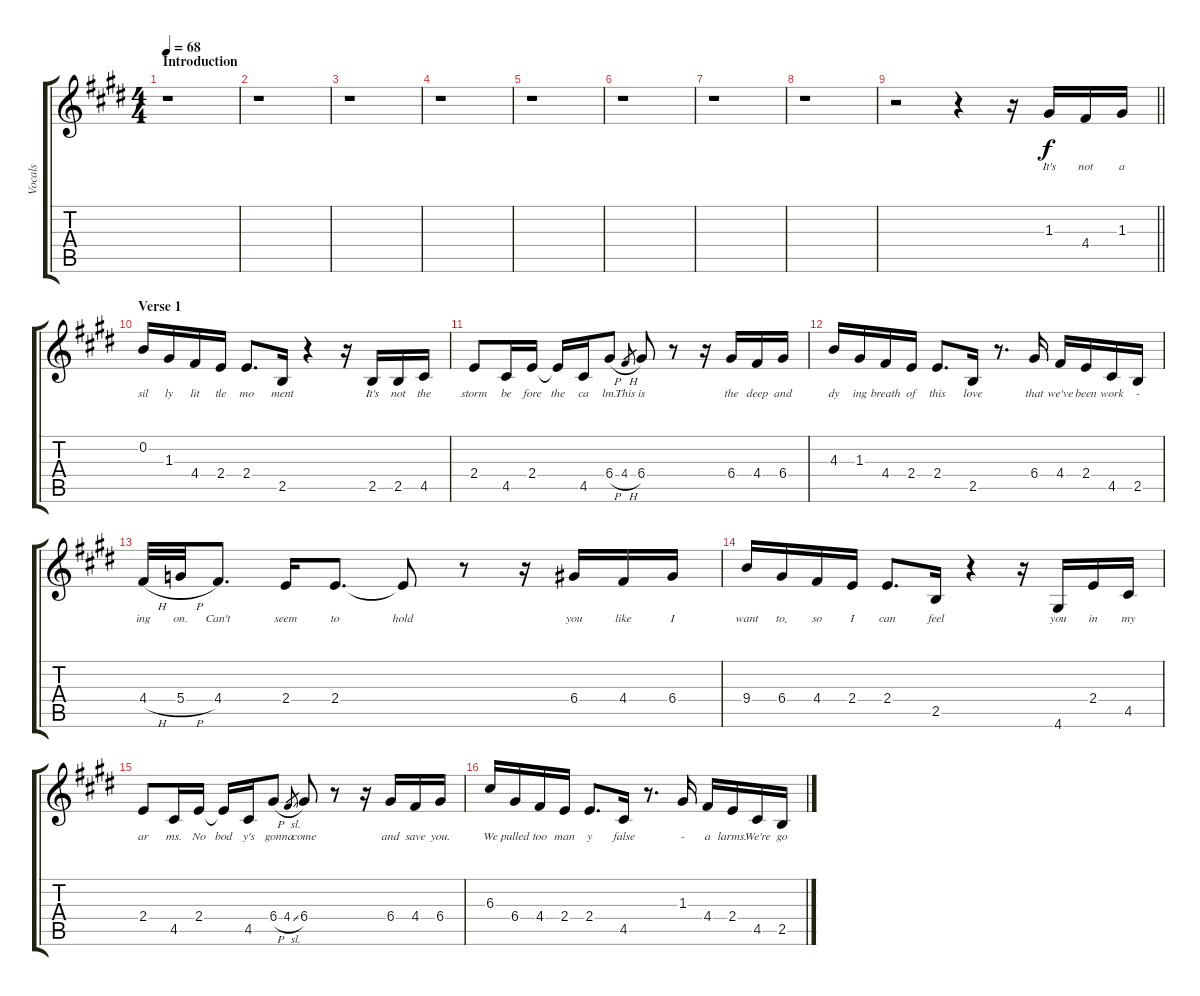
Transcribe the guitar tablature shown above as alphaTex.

\track ("Vocals" "Vocals") {instrument electricguitarjazz}
\staff {score tabs}
\tuning (E4 B3 G3 D3 A2 E2) {hide}
\ts (4 4)
\section ("" "Introduction")
\tempo 68
\clef g2
\ks e
r.1{dy f instrument electricguitarjazz} |
r.1 |
r.1 |
r.1 |
r.1 |
r.1 |
r.1 |
r.1 |
\barLineRight lightlight
r.2 r.4 r.16 1.3.16{lyrics (0 "It's") lyrics (1 "") lyrics (2 "") lyrics (3 "") lyrics (4 "")} 4.4.16{lyrics (0 "not") lyrics (1 "") lyrics (2 "") lyrics (3 "") lyrics (4 "")} 1.3.16{lyrics (0 "a") lyrics (1 "") lyrics (2 "") lyrics (3 "") lyrics (4 "")} |
\section ("" "Verse 1")
0.2.16{lyrics (0 "sil") lyrics (1 "") lyrics (2 "") lyrics (3 "") lyrics (4 "")} 1.3.16{lyrics (0 "ly") lyrics (1 "") lyrics (2 "") lyrics (3 "") lyrics (4 "")} 4.4.16{lyrics (0 "lit") lyrics (1 "") lyrics (2 "") lyrics (3 "") lyrics (4 "")} 2.4.16{lyrics (0 "tle") lyrics (1 "") lyrics (2 "") lyrics (3 "") lyrics (4 "")} 2.4.8{d lyrics (0 "mo") lyrics (1 "") lyrics (2 "") lyrics (3 "") lyrics (4 "")} 2.5.16{lyrics (0 "ment") lyrics (1 "") lyrics (2 "") lyrics (3 "") lyrics (4 "")} r.4 r.16 2.5.16{lyrics (0 "It's") lyrics (1 "") lyrics (2 "") lyrics (3 "") lyrics (4 "")} 2.5.16{lyrics (0 "not") lyrics (1 "") lyrics (2 "") lyrics (3 "") lyrics (4 "")} 4.5.16{lyrics (0 "the") lyrics (1 "") lyrics (2 "") lyrics (3 "") lyrics (4 "")} |
2.4.8{lyrics (0 "storm") lyrics (1 "") lyrics (2 "") lyrics (3 "") lyrics (4 "")} 4.5.16{lyrics (0 "be") lyrics (1 "") lyrics (2 "") lyrics (3 "") lyrics (4 "")} 2.4.16{lyrics (0 "fore") lyrics (1 "") lyrics (2 "") lyrics (3 "") lyrics (4 "")} 2.4{t}.16{lyrics (0 "the") lyrics (1 "") lyrics (2 "") lyrics (3 "") lyrics (4 "")} 4.5.16{lyrics (0 "ca") lyrics (1 "") lyrics (2 "") lyrics (3 "") lyrics (4 "")} 6.4{h}.8{lyrics (0 "lm.") lyrics (1 "") lyrics (2 "") lyrics (3 "") lyrics (4 "")} 4.4{h}.8{lyrics (0 "This") lyrics (1 "") lyrics (2 "") lyrics (3 "") lyrics (4 "") gr} 6.4.8{lyrics (0 "is") lyrics (1 "") lyrics (2 "") lyrics (3 "") lyrics (4 "")} r.8 r.16 6.4.16{lyrics (0 "the") lyrics (1 "") lyrics (2 "") lyrics (3 "") lyrics (4 "")} 4.4.16{lyrics (0 "deep") lyrics (1 "") lyrics (2 "") lyrics (3 "") lyrics (4 "")} 6.4.16{lyrics (0 "and") lyrics (1 "") lyrics (2 "") lyrics (3 "") lyrics (4 "")} |
4.3.16{lyrics (0 "dy") lyrics (1 "") lyrics (2 "") lyrics (3 "") lyrics (4 "")} 1.3.16{lyrics (0 "ing") lyrics (1 "") lyrics (2 "") lyrics (3 "") lyrics (4 "")} 4.4.16{lyrics (0 "breath") lyrics (1 "") lyrics (2 "") lyrics (3 "") lyrics (4 "")} 2.4.16{lyrics (0 "of") lyrics (1 "") lyrics (2 "") lyrics (3 "") lyrics (4 "")} 2.4.8{d lyrics (0 "this") lyrics (1 "") lyrics (2 "") lyrics (3 "") lyrics (4 "")} 2.5.16{lyrics (0 "love") lyrics (1 "") lyrics (2 "") lyrics (3 "") lyrics (4 "")} r.8{d} 6.4.16{lyrics (0 "that") lyrics (1 "") lyrics (2 "") lyrics (3 "") lyrics (4 "")} 4.4.16{lyrics (0 "we've") lyrics (1 "") lyrics (2 "") lyrics (3 "") lyrics (4 "")} 2.4.16{lyrics (0 "been") lyrics (1 "") lyrics (2 "") lyrics (3 "") lyrics (4 "")} 4.5.16{lyrics (0 "work") lyrics (1 "") lyrics (2 "") lyrics (3 "") lyrics (4 "")} 2.5.16{lyrics (0 "-") lyrics (1 "") lyrics (2 "") lyrics (3 "") lyrics (4 "")} |
4.4{h}.32{lyrics (0 "ing") lyrics (1 "") lyrics (2 "") lyrics (3 "") lyrics (4 "")} 5.4{h}.32{lyrics (0 "on.") lyrics (1 "") lyrics (2 "") lyrics (3 "") lyrics (4 "")} 4.4.8{d lyrics (0 "Can't") lyrics (1 "") lyrics (2 "") lyrics (3 "") lyrics (4 "")} 2.4.16{lyrics (0 "seem") lyrics (1 "") lyrics (2 "") lyrics (3 "") lyrics (4 "")} 2.4.8{d lyrics (0 "to") lyrics (1 "") lyrics (2 "") lyrics (3 "") lyrics (4 "")} 2.4{t}.8{lyrics (0 "hold") lyrics (1 "") lyrics (2 "") lyrics (3 "") lyrics (4 "")} r.8 r.16 6.4.16{lyrics (0 "you") lyrics (1 "") lyrics (2 "") lyrics (3 "") lyrics (4 "")} 4.4.16{lyrics (0 "like") lyrics (1 "") lyrics (2 "") lyrics (3 "") lyrics (4 "")} 6.4.16{lyrics (0 "I") lyrics (1 "") lyrics (2 "") lyrics (3 "") lyrics (4 "")} |
9.4.16{lyrics (0 "want") lyrics (1 "") lyrics (2 "") lyrics (3 "") lyrics (4 "")} 6.4.16{lyrics (0 "to,") lyrics (1 "") lyrics (2 "") lyrics (3 "") lyrics (4 "")} 4.4.16{lyrics (0 "so") lyrics (1 "") lyrics (2 "") lyrics (3 "") lyrics (4 "")} 2.4.16{lyrics (0 "I") lyrics (1 "") lyrics (2 "") lyrics (3 "") lyrics (4 "")} 2.4.8{d lyrics (0 "can") lyrics (1 "") lyrics (2 "") lyrics (3 "") lyrics (4 "")} 2.5.16{lyrics (0 "feel") lyrics (1 "") lyrics (2 "") lyrics (3 "") lyrics (4 "")} r.4 r.16 4.6.16{lyrics (0 "you") lyrics (1 "") lyrics (2 "") lyrics (3 "") lyrics (4 "")} 2.4.16{lyrics (0 "in") lyrics (1 "") lyrics (2 "") lyrics (3 "") lyrics (4 "")} 4.5.16{lyrics (0 "my") lyrics (1 "") lyrics (2 "") lyrics (3 "") lyrics (4 "")} |
2.4.8{lyrics (0 "ar") lyrics (1 "") lyrics (2 "") lyrics (3 "") lyrics (4 "")} 4.5.16{lyrics (0 "ms.") lyrics (1 "") lyrics (2 "") lyrics (3 "") lyrics (4 "")} 2.4.16{lyrics (0 "No") lyrics (1 "") lyrics (2 "") lyrics (3 "") lyrics (4 "")} 2.4{t}.16{lyrics (0 "bod") lyrics (1 "") lyrics (2 "") lyrics (3 "") lyrics (4 "")} 4.5.16{lyrics (0 "y's") lyrics (1 "") lyrics (2 "") lyrics (3 "") lyrics (4 "")} 6.4{h}.8{lyrics (0 "gon") lyrics (1 "") lyrics (2 "") lyrics (3 "") lyrics (4 "")} 4.4{sl}.8{lyrics (0 "na") lyrics (1 "") lyrics (2 "") lyrics (3 "") lyrics (4 "") gr} 6.4.8{lyrics (0 "come") lyrics (1 "") lyrics (2 "") lyrics (3 "") lyrics (4 "")} r.8 r.16 6.4.16{lyrics (0 "and") lyrics (1 "") lyrics (2 "") lyrics (3 "") lyrics (4 "")} 4.4.16{lyrics (0 "save") lyrics (1 "") lyrics (2 "") lyrics (3 "") lyrics (4 "")} 6.4.16{lyrics (0 "you.") lyrics (1 "") lyrics (2 "") lyrics (3 "") lyrics (4 "")} |
6.3.16{lyrics (0 "We") lyrics (1 "") lyrics (2 "") lyrics (3 "") lyrics (4 "")} 6.4.16{lyrics (0 "pulled") lyrics (1 "") lyrics (2 "") lyrics (3 "") lyrics (4 "")} 4.4.16{lyrics (0 "too") lyrics (1 "") lyrics (2 "") lyrics (3 "") lyrics (4 "")} 2.4.16{lyrics (0 "man") lyrics (1 "") lyrics (2 "") lyrics (3 "") lyrics (4 "")} 2.4.8{d lyrics (0 "y") lyrics (1 "") lyrics (2 "") lyrics (3 "") lyrics (4 "")} 4.5.16{lyrics (0 "false") lyrics (1 "") lyrics (2 "") lyrics (3 "") lyrics (4 "")} r.8{d} 1.3.16{lyrics (0 "-") lyrics (1 "") lyrics (2 "") lyrics (3 "") lyrics (4 "")} 4.4.16{lyrics (0 "a") lyrics (1 "") lyrics (2 "") lyrics (3 "") lyrics (4 "")} 2.4.16{lyrics (0 "larms.") lyrics (1 "") lyrics (2 "") lyrics (3 "") lyrics (4 "")} 4.5.16{lyrics (0 "We're") lyrics (1 "") lyrics (2 "") lyrics (3 "") lyrics (4 "")} 2.5.16{lyrics (0 "go") lyrics (1 "") lyrics (2 "") lyrics (3 "") lyrics (4 "")}
